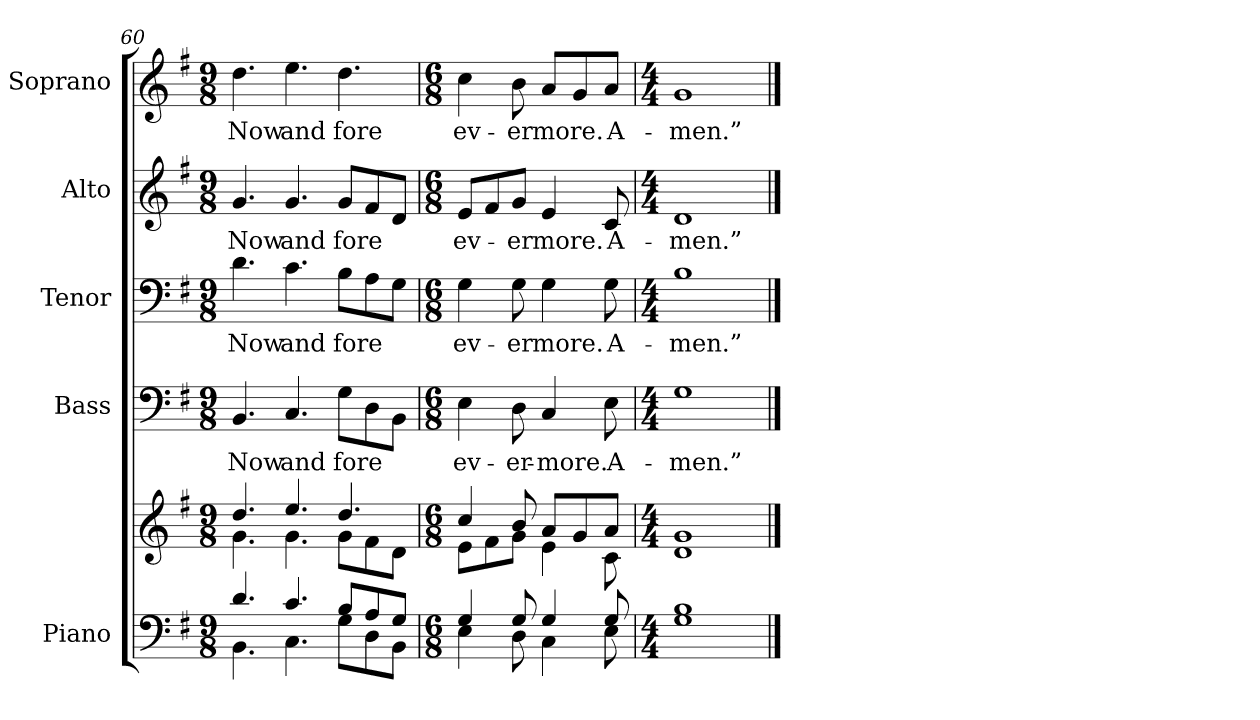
**kern	**kern	**kern	**text	**kern	**text	**kern	**text	**kern	**text
*part5	*part5	*part4	*part4	*part3	*part3	*part2	*part2	*part1	*part1
*staff6	*staff5	*staff4	*staff4	*staff3	*staff3	*staff2	*staff2	*staff1	*staff1
*I"Piano	*	*I"Bass	*	*I"Tenor	*	*I"Alto	*	*I"Soprano	*
*I'Pno.	*	*I'B.	*	*I'T.	*	*I'A.	*	*I'S.	*
*clefF4	*clefG2	*clefF4	*	*clefF4	*	*clefG2	*	*clefG2	*
*k[f#]	*k[f#]	*k[f#]	*	*k[f#]	*	*k[f#]	*	*k[f#]	*
*G:	*G:	*G:	*	*G:	*	*G:	*	*G:	*
*M9/8	*M9/8	*M9/8	*	*M9/8	*	*M9/8	*	*M9/8	*
=60	=60	=60	=60	=60	=60	=60	=60	=60	=60
*^	*^	*	*	*	*	*	*	*	*
!	!	!	!	!	!LO:LY:b:color=#000000	!	!	!	!	!	!
!	!	!	!	!	!	!	!LO:LY:b:color=#000000	!	!	!	!
!	!	!	!	!	!	!	!	!	!LO:LY:b:color=#000000	!	!
!	!	!	!	!	!	!	!	!	!	!	!LO:LY:b:color=#000000
4.di/	4.BBi\	4.ddi/	4.gi\	4.BBi/	Now	4.di\	Now	4.gi/	Now	4.ddi\	Now
!	!	!	!	!	!LO:LY:b:color=#000000	!	!	!	!	!	!
!	!	!	!	!	!	!	!LO:LY:b:color=#000000	!	!	!	!
!	!	!	!	!	!	!	!	!	!LO:LY:b:color=#000000	!	!
!	!	!	!	!	!	!	!	!	!	!	!LO:LY:b:color=#000000
4.ci/	4.Ci\	4.eei/	4.gi\	4.Ci/	and	4.ci\	and	4.gi/	and	4.eei\	and
!	!	!	!	!	!LO:LY:b:color=#000000	!	!	!	!	!	!
!	!	!	!	!	!	!	!LO:LY:b:color=#000000	!	!	!	!
!	!	!	!	!	!	!	!	!	!LO:LY:b:color=#000000	!	!
!	!	!	!	!	!	!	!	!	!	!	!LO:LY:b:color=#000000
8Bi/L	8Gi\L	4.ddi/	8gi\L	8Gi\L	fore	8Bi\L	fore	8gi/L	fore	4.ddi\	fore
8Ai/	8Di\	.	8f#i\	8Di\	.	8Ai\	.	8f#i/	.	.	.
8Gi/J	8BBi\J	.	8di\J	8BBi\J	.	8Gi\J	.	8di/J	.	.	.
!!LO:PB:g=z
=61	=61	=61	=61	=61	=61	=61	=61	=61	=61	=61	=61
*M6/8	*	*M6/8	*	*M6/8	*	*M6/8	*	*M6/8	*	*M6/8	*
!	!	!	!	!	!LO:LY:b:color=#000000	!	!	!	!	!	!
!	!	!	!	!	!	!	!LO:LY:b:color=#000000	!	!	!	!
!	!	!	!	!	!	!	!	!	!LO:LY:b:color=#000000	!	!
!	!	!	!	!	!	!	!	!	!	!	!LO:LY:b:color=#000000
4Gi/	4Ei\	4cci/	8ei\L	4Ei\	ev-	4Gi\	ev-	8ei/L	ev-	4cci\	ev-
.	.	.	8f#i\	.	.	.	.	8f#i/	.	.	.
!	!	!	!	!	!LO:LY:b:color=#000000	!	!	!	!	!	!
!	!	!	!	!	!	!	!LO:LY:b:color=#000000	!	!	!	!
!	!	!	!	!	!	!	!	!	!LO:LY:b:color=#000000	!	!
!	!	!	!	!	!	!	!	!	!	!	!LO:LY:b:color=#000000
8Gi/	8Di\	8bi/	8gi\J	8Di\	-er-	8Gi\	-er	8gi/J	-er	8bi\	-er
!	!	!	!	!	!LO:LY:b:color=#000000	!	!	!	!	!	!
!	!	!	!	!	!	!	!LO:LY:b:color=#000000	!	!	!	!
!	!	!	!	!	!	!	!	!	!LO:LY:b:color=#000000	!	!
!	!	!	!	!	!	!	!	!	!	!	!LO:LY:b:color=#000000
4Gi/	4Ci\	8ai/L	4ei\	4Ci/	-more.	4Gi\	more.	4ei/	more.	8ai/L	more.
.	.	8gi/	.	.	.	.	.	.	.	8gi/	.
!	!	!	!	!	!LO:LY:b:color=#000000	!	!	!	!	!	!
!	!	!	!	!	!	!	!LO:LY:b:color=#000000	!	!	!	!
!	!	!	!	!	!	!	!	!	!LO:LY:b:color=#000000	!	!
!	!	!	!	!	!	!	!	!	!	!	!LO:LY:b:color=#000000
8Gi/	8Ei\	8ai/J	8ci\	8Ei\	A-	8Gi\	A-	8ci/	A-	8ai/J	A-
=62	=62	=62	=62	=62	=62	=62	=62	=62	=62	=62	=62
*M4/4	*	*M4/4	*	*M4/4	*	*M4/4	*	*M4/4	*	*M4/4	*
!	!	!	!	!	!LO:LY:b:color=#000000	!	!	!	!	!	!
!	!	!	!	!	!	!	!LO:LY:b:color=#000000	!	!	!	!
!	!	!	!	!	!	!	!	!	!LO:LY:b:color=#000000	!	!
!	!	!	!	!	!	!	!	!	!	!	!LO:LY:b:color=#000000
1Bi	1Gi	1gi	1di	1Gi	-men.”	1Bi	-men.”	1di	-men.”	1gi	-men.”
*v	*v	*	*	*	*	*	*	*	*	*	*
*	*v	*v	*	*	*	*	*	*	*	*
==	==	==	==	==	==	==	==	==	==
*-	*-	*-	*-	*-	*-	*-	*-	*-	*-
